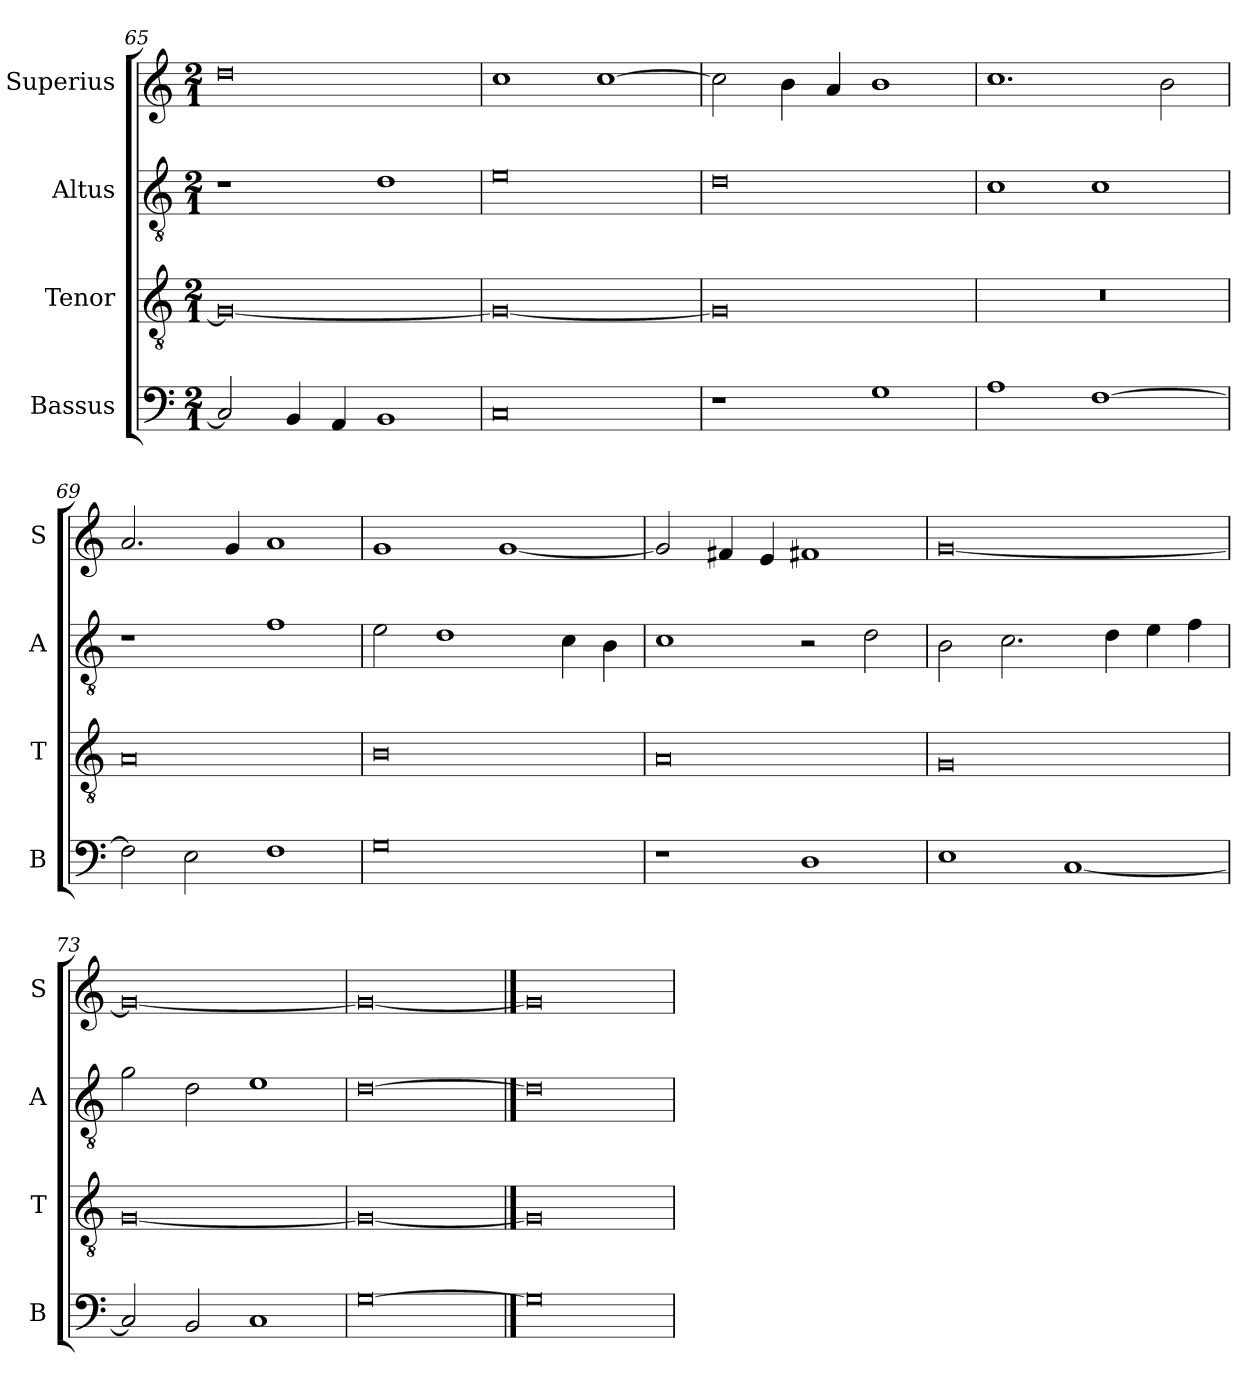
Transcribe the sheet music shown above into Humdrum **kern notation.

**kern	**kern	**kern	**kern
*part4	*part3	*part2	*part1
*staff4	*staff3	*staff2	*staff1
*I"Bassus	*I"Tenor	*I"Altus	*I"Superius
*I'B	*I'T	*I'A	*I'S
*clefF4	*clefGv2	*clefGv2	*clefG2
*k[]	*k[]	*k[]	*k[]
*C:	*C:	*C:	*C:
*M2/1	*M2/1	*M2/1	*M2/1
=65	=65	=65	=65
2C]	0G_	1r	0dd
4BB	.	.	.
4AA	.	.	.
1BB	.	1d	.
=66	=66	=66	=66
0C	0G_	0e	1cc
.	.	.	[1cc
=67	=67	=67	=67
1r	0G]	0d	2cc]
.	.	.	4b
.	.	.	4a
1G	.	.	1b
=68	=68	=68	=68
1A	0r	1c	1.cc
[1F	.	1c	.
.	.	.	2b
=69	=69	=69	=69
2F]	0A	1r	2.a
2E	.	.	.
.	.	.	4g
1F	.	1f	1a
=70	=70	=70	=70
0G	0B	2e	1g
.	.	1d	.
.	.	.	[1g
.	.	4c	.
.	.	4B	.
=71	=71	=71	=71
1r	0A	1c	2g]
.	.	.	4f#X
.	.	.	4e
1D	.	2r	1f#X
.	.	2d	.
=72	=72	=72	=72
1E	0G	2B	[0g
.	.	2.c	.
[1C	.	.	.
.	.	4d	.
.	.	4e	.
.	.	4f	.
=73	=73	=73	=73
2C]	[0G	2g	0g_
2BB	.	2d	.
1C	.	1e	.
=74	=74	=74	=74
[0G	0G_	[0d	0g_
==75	==75	==75	==75
0G]	0G]	0d]	0g]
=	=	=	=
*-	*-	*-	*-
